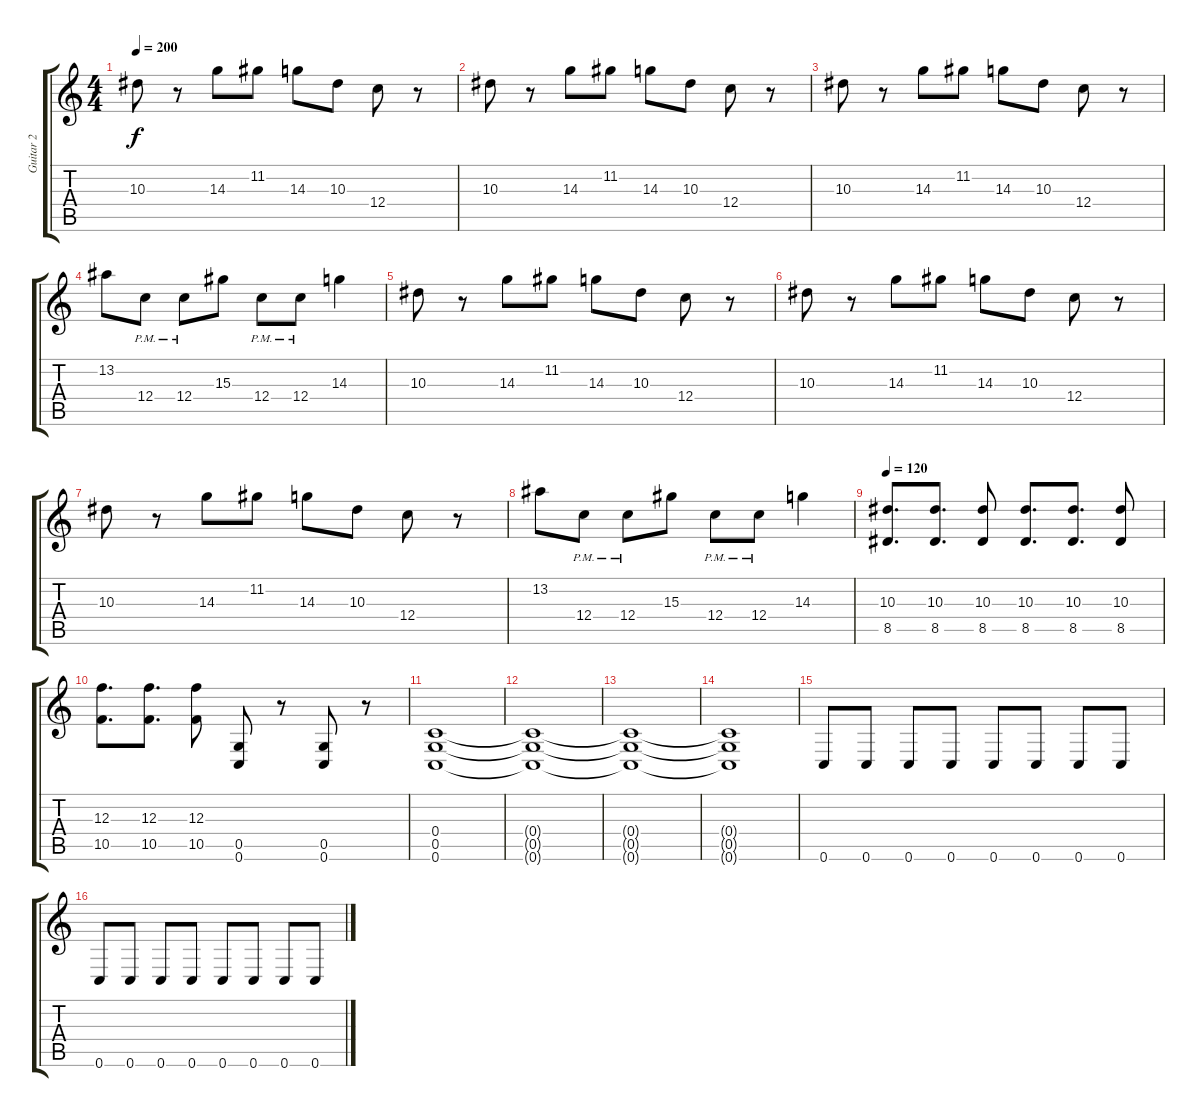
\track ("Guitar 2" "Guitar 2") {instrument distortionguitar}
\staff {score tabs}
\tuning (D4 A3 F3 C3 G2 C2) {hide}
\ts (4 4)
\tempo 200
\clef g2
\ks c
10.3.8{dy f} r.8 14.3.8 11.2.8 14.3.8 10.3.8 12.4.8 r.8 |
10.3.8 r.8 14.3.8 11.2.8 14.3.8 10.3.8 12.4.8 r.8 |
10.3.8 r.8 14.3.8 11.2.8 14.3.8 10.3.8 12.4.8 r.8 |
13.2.8 12.4{pm}.8 12.4{pm}.8 15.3.8 12.4{pm}.8 12.4{pm}.8 14.3.4 |
10.3.8 r.8 14.3.8 11.2.8 14.3.8 10.3.8 12.4.8 r.8 |
10.3.8 r.8 14.3.8 11.2.8 14.3.8 10.3.8 12.4.8 r.8 |
10.3.8 r.8 14.3.8 11.2.8 14.3.8 10.3.8 12.4.8 r.8 |
13.2.8 12.4{pm}.8 12.4{pm}.8 15.3.8 12.4{pm}.8 12.4{pm}.8 14.3.4 |
\tempo 120
(10.3 8.5).8{d} (10.3 8.5).8{d} (10.3 8.5).8 (10.3 8.5).8{d} (10.3 8.5).8{d} (10.3 8.5).8 |
(12.3 10.5).8{d} (12.3 10.5).8{d} (12.3 10.5).8 (0.5 0.6).8 r.8 (0.5 0.6).8 r.8 |
(0.4 0.5 0.6).1 |
(0.4{t} 0.5{t} 0.6{t}).1 |
(0.4{t} 0.5{t} 0.6{t}).1 |
(0.4{t} 0.5{t} 0.6{t}).1 |
0.6.8 0.6.8 0.6.8 0.6.8 0.6.8 0.6.8 0.6.8 0.6.8 |
0.6.8 0.6.8 0.6.8 0.6.8 0.6.8 0.6.8 0.6.8 0.6.8
